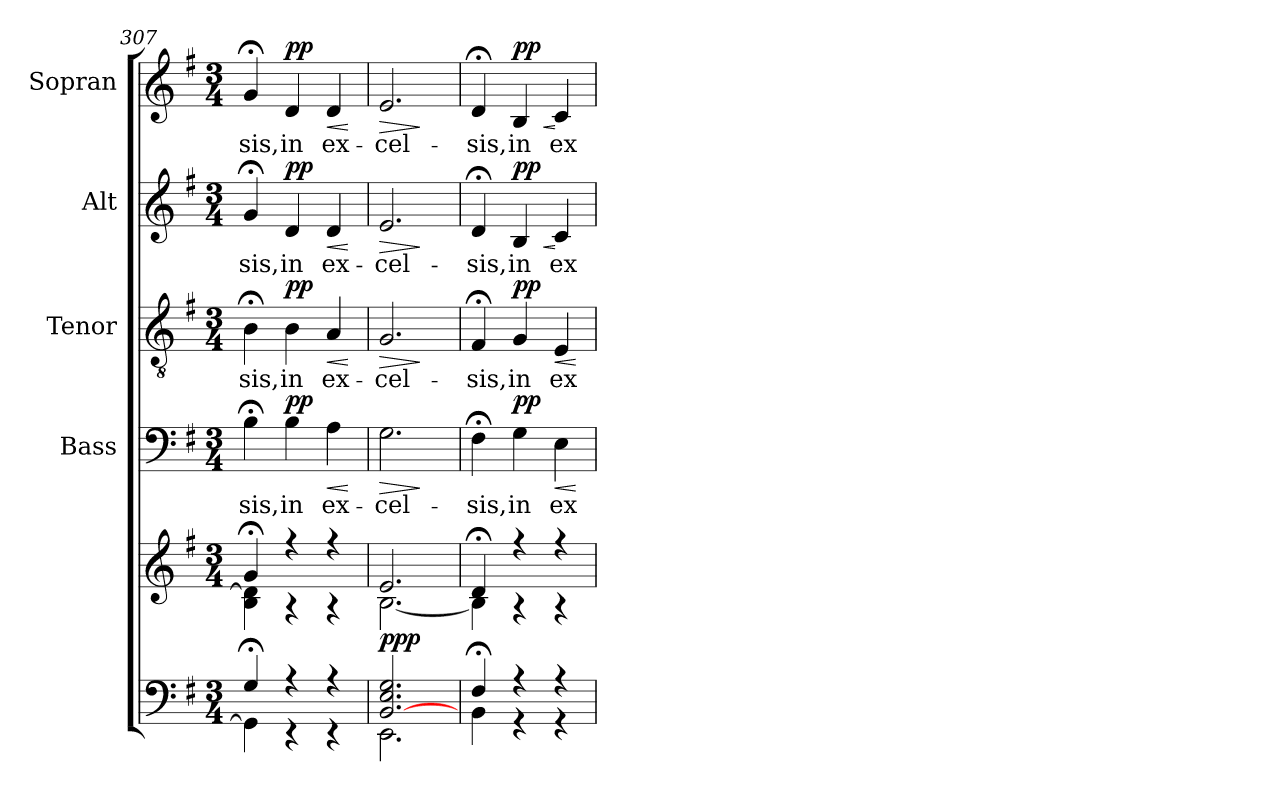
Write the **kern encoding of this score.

**kern	**kern	**dynam	**kern	**text	**dynam	**kern	**text	**dynam	**kern	**text	**dynam	**kern	**text	**dynam
*part5	*part5	*part5	*part4	*part4	*part4	*part3	*part3	*part3	*part2	*part2	*part2	*part1	*part1	*part1
*staff6	*staff5	*staff5/6	*staff4	*staff4	*staff4	*staff3	*staff3	*staff3	*staff2	*staff2	*staff2	*staff1	*staff1	*staff1
*	*	*	*I"Bass	*	*	*I"Tenor	*	*	*I"Alt	*	*	*I"Sopran	*	*
*	*	*	*I'B.	*	*	*I'T.	*	*	*I'A.	*	*	*I'S.	*	*
*clefF4	*clefG2	*	*clefF4	*	*	*clefGv2	*	*	*clefG2	*	*	*clefG2	*	*
*k[f#]	*k[f#]	*	*k[f#]	*	*	*k[f#]	*	*	*k[f#]	*	*	*k[f#]	*	*
*G:	*G:	*	*G:	*	*	*G:	*	*	*G:	*	*	*G:	*	*
*M3/4	*M3/4	*	*M3/4	*	*	*M3/4	*	*	*M3/4	*	*	*M3/4	*	*
=307	=307	=307	=307	=307	=307	=307	=307	=307	=307	=307	=307	=307	=307	=307
*^	*^	*	*	*	*	*	*	*	*	*	*	*	*	*
!	!	!	!	!	!	!LO:LY:b	!	!	!LO:LY:b	!	!	!LO:LY:b	!	!	!LO:LY:b	!
4G;/	4GG\]	4g;</	4B\ 4d\]	.	4B;<\	-sis,	.	4B;<\	-sis,	.	4g;</	-sis,	.	4g;</	-sis,	.
!	!	!	!	!	!	!LO:LY:b	!LO:DY:a	!	!LO:LY:b	!LO:DY:a	!	!LO:LY:b	!LO:DY:a	!	!LO:LY:b	!LO:DY:a
4r	4r	4r	4r	.	4B\	in	pp	4B\	in	pp	4d/	in	pp	4d/	in	pp
!	!	!	!	!	!	!LO:LY:b	!LO:HP:b	!	!LO:LY:b	!LO:HP:b	!	!LO:LY:b	!LO:HP:b	!	!LO:LY:b	!LO:HP:b
4r	4r	4r	4r	.	4A\	ex-	<	4A/	ex-	<	4d/	ex-	<	4d/	ex-	<
*v	*v	*	*	*	*	*	*	*	*	*	*	*	*	*	*	*
*	*v	*v	*	*	*	*	*	*	*	*	*	*	*	*	*
.	.	.	.	.	[	.	.	[	.	.	[	.	.	[
=308	=308	=308	=308	=308	=308	=308	=308	=308	=308	=308	=308	=308	=308	=308
*^	*^	*	*	*	*	*	*	*	*	*	*	*	*	*
!	!	!	!	!LO:DY:b	!	!LO:LY:b	!LO:HP:b	!	!LO:LY:b	!LO:HP:b	!	!LO:LY:b	!LO:HP:b	!	!LO:LY:b	!LO:HP:b
[>2.BB/ 2.E/ 2.G/	2.EE\	2.e/	[<2.B\	ppp	2.G\	-cel-	>	2.G/	-cel-	>	2.e/	-cel-	>	2.e/	-cel-	>
*v	*v	*	*	*	*	*	*	*	*	*	*	*	*	*	*	*
*	*v	*v	*	*	*	*	*	*	*	*	*	*	*	*	*
.	.	.	.	.	]	.	.	]	.	.	]	.	.	]
=309	=309	=309	=309	=309	=309	=309	=309	=309	=309	=309	=309	=309	=309	=309
*^	*^	*	*	*	*	*	*	*	*	*	*	*	*	*
!	!	!	!	!	!	!LO:LY:b	!	!	!LO:LY:b	!	!	!LO:LY:b	!	!	!LO:LY:b	!
4F#;/	4BB\	4d;</	4B\]	.	4F#;<\	-sis,	.	4F#;</	-sis,	.	4d;</	-sis,	.	4d;</	-sis,	.
!	!	!	!	!	!	!LO:LY:b	!LO:DY:a	!	!LO:LY:b	!LO:DY:a	!	!LO:LY:b	!LO:HP:b	!	!LO:LY:b	!LO:HP:b
!	!	!	!	!	!	!	!	!	!	!	!	!	!LO:DY:n=1:a	!	!	!LO:DY:n=1:a
4r	4r	4r	4r	.	4G\	in	pp	4G/	in	pp	4B/	in	< pp	4B/	in	< pp
!	!	!	!	!	!	!LO:LY:b	!LO:HP:b	!	!LO:LY:b	!LO:HP:b	!	!LO:LY:b	!	!	!LO:LY:b	!
4r	4r	4r	4r	.	4E\	ex-	<	4E/	ex-	<	4c/	ex-	[	4c/	ex-	[
*v	*v	*	*	*	*	*	*	*	*	*	*	*	*	*	*	*
*	*v	*v	*	*	*	*	*	*	*	*	*	*	*	*	*
.	.	.	.	.	[	.	.	[	.	.	.	.	.	.
=	=	=	=	=	=	=	=	=	=	=	=	=	=	=
*-	*-	*-	*-	*-	*-	*-	*-	*-	*-	*-	*-	*-	*-	*-
